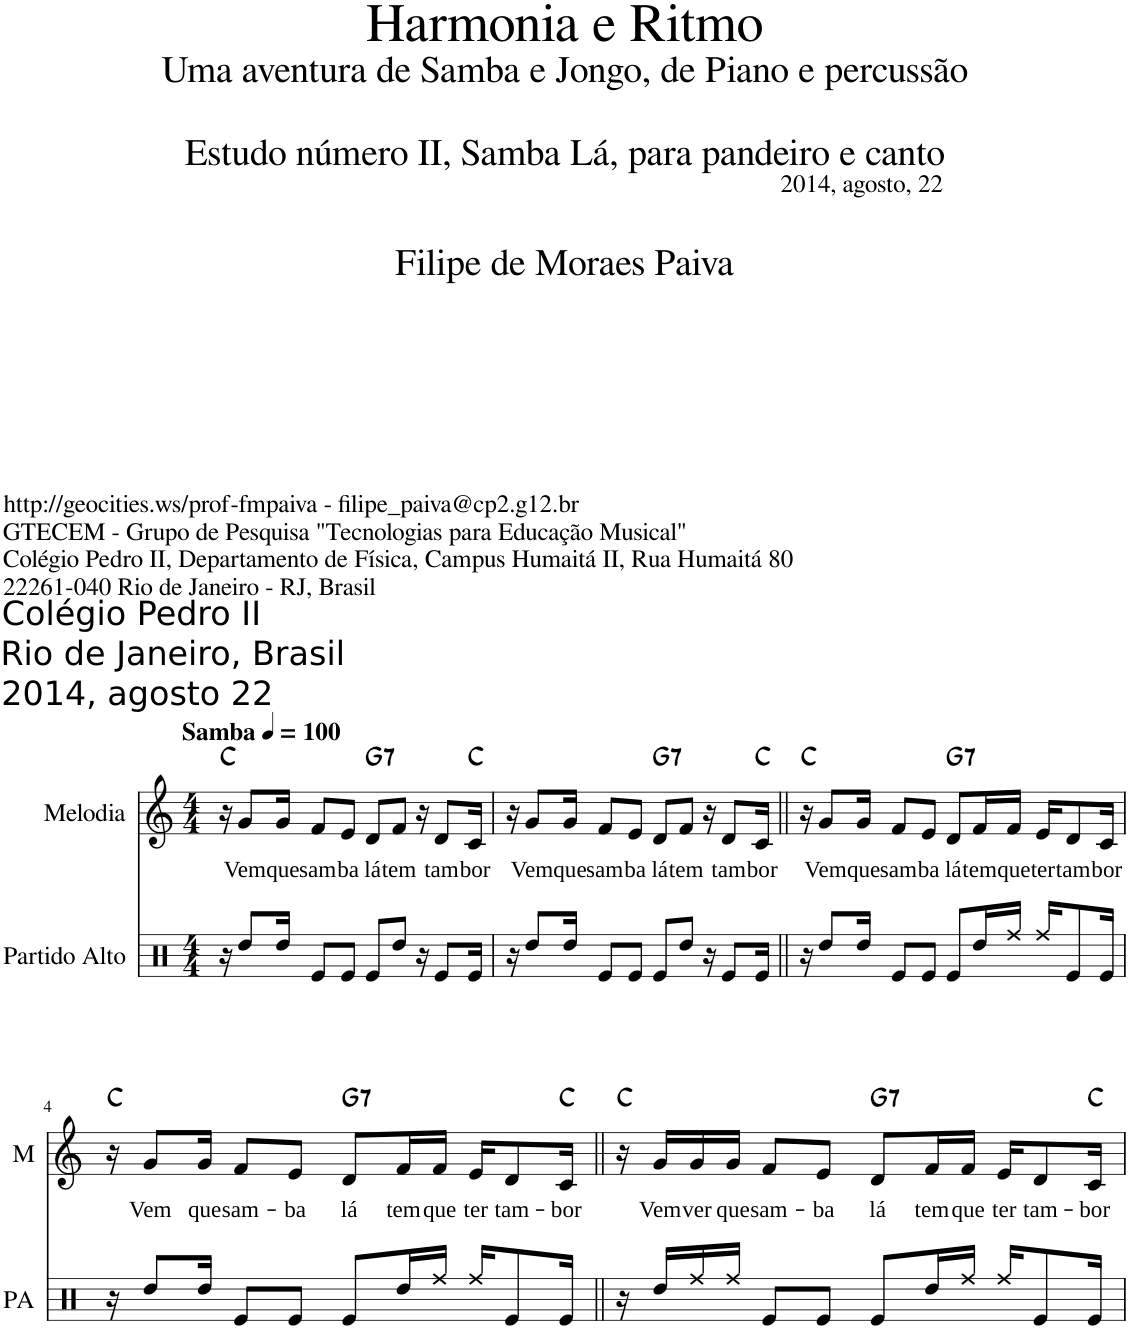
**kern	**kern	**kern	**kern	**kern	**kern	**kern	**kern	**kern	**text	**harte
*part9	*part8	*part7	*part6	*part5	*part4	*part3	*part2	*part1	*part1	*part1
*staff9	*staff8	*staff7	*staff6	*staff5	*staff4	*staff3	*staff2	*staff1	*staff1	*
*I"Piano méd 2	*I"Piano médio	*I"Partido Alto	*I"Piano grave 2	*I"Piano agudo 2	*I"Piano grave	*I"Piano agudo	*I"Melodia 2	*I"Melodia	*	*
*I'Pm2	*I'Pm	*I'PA	*I'Pg2	*I'Pa2	*I'Pg	*I'Pa	*I'M2	*I'M	*	*
*stria5	*stria5	*	*stria5	*stria5	*stria5	*stria5	*stria5	*	*	*
*clefF4	*clefF4	*clefX	*clefF4	*clefG2	*clefF4	*clefG2	*clefG2	*clefG2	*	*
*	*	*	*	*	*	*	*Trd1c2	*	*	*
*k[]	*k[]	*k[]	*k[]	*k[]	*k[]	*k[]	*k[]	*k[]	*	*
*M4/4	*M4/4	*M4/4	*M4/4	*M4/4	*M4/4	*M4/4	*M4/4	*M4/4	*	*
*MM100	*MM100	*MM100	*MM100	*MM100	*MM100	*MM100	*MM100	*MM100	*	*
=1	=1	=1	=1	=1	=1	=1	=1	=1	=1	=1
!	!	!	!	!	!	!	!	!LO:TX:a:t=http&colon;//geocities.ws/prof-fmpaiva - filipe_paiva@cp2.g12.br	!	!
!	!	!	!	!	!	!	!	!LO:TX:a:t=GTECEM - Grupo de Pesquisa "Tecnologias para Educação Musical"	!	!
!	!	!	!	!	!	!	!	!LO:TX:a:t=Colégio Pedro II, Departamento de Física, Campus Humaitá II, Rua Humaitá 80	!	!
!	!	!	!	!	!	!	!	!LO:TX:a:t=22261-040 Rio de Janeiro - RJ, Brasil	!	!
!	!	!	!	!	!	!	!	!LO:TX:a:t=Colégio Pedro II	!	!
!	!	!	!	!	!	!	!	!LO:TX:a:t=Rio de Janeiro, Brasil	!	!
!	!	!	!	!	!	!	!	!LO:TX:a:t=2014, agosto 22	!	!
!	!	!	!	!	!	!	!	!LO:TX:a:B:t=Samba	!	!LO:H:kt=N.C.
16CC/KL	16CC/KL	16r	8.C/L	16r	8.C/L	16r	16r	16r	.	N
!	!	!	!	!	!	!	!	!	!LO:LY:b	!
8EE/ 8GG/ 8C/	8C/ 8E/ 8G/	8Rdd/L	.	8G/ 8c/ 8e/L	.	8G/ 8c/ 8e/L	8g/L	8g/L	Vem	.
!	!	!	!	!	!	!	!	!	!LO:LY:b	!
16EE/ 16GG/ 16C/Jk	16C/ 16E/ 16G/Jk	16Rdd/Jk	16GG/Jk	8G/ 8c/ 8e/J	16GG/Jk	[16G/ [16c/ [16e/Jk	16g/Jk	16g/Jk	que	.
!	!	!	!	!	!	!	!	!	!LO:LY:b	!
8CC/L	8CC/L	8Re/L	8.CC/L	.	8.CC/L	16G]/ 16c]/ 16e]/LL	8f/L	8f/L	sam-	.
.	.	.	.	16G/ 16c/ 16e/KL	.	16G/ 16c/ 16e/J	.	.	.	.
!	!	!	!	!	!	!	!	!	!LO:LY:b	!
8EE/ 8GG/ 8C/J	16C/ 16E/ 16G/L	8Re/J	.	8G/ 8c/ 8e/J	.	8G/ 8c/ 8e/J	8e/J	8e/J	-ba	.
.	16CC/JJ	.	16EE/Jk	.	16EE/Jk	.	.	.	.	.
!	!	!	!	!	!	!	!	!	!LO:LY:b	!LO:H:kt=7
8GGG/L	8GGG/L	8Re/L	8.GG/L	8G/ 8B/ 8d/ 8f/L	8.GG/L	8G/ 8B/ 8d/ 8f/L	8d/L	8d/L	lá	G:7
!	!	!	!	!	!	!	!	!	!LO:LY:b	!
8BBB/ 8DD/ 8FF/J	8FF/ 8GG/ 8BB/J	8Rdd/J	.	8G/ 8B/ 8d/ 8f/J	.	8G/ 8B/ 8d/ 8f/J	8f/J	8f/J	tem	.
.	.	.	16DD/Jk	.	16DD/Jk	.	.	.	.	.
16GGG/KL	16GGG/KL	16r	16GGG/KL	8.G/ 8.B/ 8.d/ 8.f/L	16GGG/KL	8.G/ 8.B/ 8.d/ 8.f/L	16r	16r	.	.
!	!	!	!	!	!	!	!	!	!LO:LY:b	!
8BBB/ 8DD/ 8FF/	8FF/ 8GG/ 8BB/	8Re/L	8BBB/	.	8BBB/	.	8d/L	8d/L	tam-	.
!	!	!	!	!	!	!	!	!	!LO:LY:b	!LO:H:kt=N.C.
16BBB/ 16DD/ 16FF/Jk	16GGG/Jk	16Re/Jk	16GGG/Jk	[16G/ [16c/ [16e/Jk	16GGG/Jk	[16G/ [16c/ [16e/Jk	16c/Jk	16c/Jk	-bor	N
=2	=2	=2	=2	=2	=2	=2	=2	=2	=2	=2
16CC/KL	16CC/KL	16r	8.C/L	16G]/ 16c]/ 16e]/KL	8.C/L	16G]/ 16c]/ 16e]/KL	16r	16r	.	.
!	!	!	!	!	!	!	!	!	!LO:LY:b	!
8EE/ 8GG/ 8C/	8EE/ 8GG/ 8C/	8Rdd/L	.	8G/ 8c/ 8e/	.	8G/ 8c/ 8e/	8g/L	8g/L	Vem	.
!	!	!	!	!	!	!	!	!	!LO:LY:b	!
16EE/ 16GG/ 16C/Jk	16EE/ 16GG/ 16C/Jk	16Rdd/Jk	16GG/Jk	8G/ 8c/ 8e/J	16GG/Jk	8G/ 8c/ 8e/J	16g/Jk	16g/Jk	que	.
!	!	!	!	!	!	!	!	!	!LO:LY:b	!
8CC/L	8CC/L	8Re/L	8.CC/L	.	8.CC/L	.	8f/L	8f/L	sam-	.
.	.	.	.	16G/ 16c/ 16e/KL	.	16G/ 16c/ 16e/KL	.	.	.	.
!	!	!	!	!	!	!	!	!	!LO:LY:b	!
8EE/ 8GG/ 8C/J	16EE/ 16GG/ 16C/L	8Re/J	.	8G/ 8c/ 8e/J	.	8G/ 8c/ 8e/J	8e/J	8e/J	-ba	.
.	16CC/JJ	.	16EE/Jk	.	16EE/Jk	.	.	.	.	.
!	!	!	!	!	!	!	!	!	!LO:LY:b	!LO:H:kt=7
8GGG/L	8GGG/L	8Re/L	8.GG/L	8G/ 8B/ 8d/ 8f/L	8.GG/L	8G/ 8B/ 8d/ 8f/L	8d/L	8d/L	lá	G:7
!	!	!	!	!	!	!	!	!	!LO:LY:b	!
8BBB/ 8DD/ 8FF/J	8BBB/ 8DD/ 8FF/J	8Rdd/J	.	8G/ 8B/ 8d/ 8f/J	.	8G/ 8B/ 8d/ 8f/J	8f/J	8f/J	tem	.
.	.	.	16DD/Jk	.	16DD/Jk	.	.	.	.	.
8GGG/L	16GGG/KL	16r	16GGG/KL	8.G/ 8.B/ 8.d/ 8.f/L	16GGG/KL	8.G/ 8.B/ 8.d/ 8.f/L	16r	16r	.	.
!	!	!	!	!	!	!	!	!	!LO:LY:b	!
.	8BBB/ 8DD/ 8FF/	8Re/L	8BBB/	.	8BBB/	.	8d/L	8d/L	tam-	.
8BBB/ 8DD/ 8FF/J	.	.	.	.	.	.	.	.	.	.
!	!	!	!	!	!	!	!	!	!LO:LY:b	!
.	16GGG/Jk	16Re/Jk	16GGG/Jk	[16G/ [16c/ [16e/Jk	16GGG/Jk	[16G/ [16c/ [16e/Jk	16c/Jk	16c/Jk	-bor	C:maj
=3||	=3||	=3||	=3||	=3||	=3||	=3||	=3||	=3||	=3||	=3||
16CC/KL	16CC/KL	16r	8.C/L	16G]/ 16c]/ 16e]/KL	8.C/L	16G]/ 16c]/ 16e]/KL	16r	16r	.	C:maj
!	!	!	!	!	!	!	!	!	!LO:LY:b	!
8EE/ 8GG/ 8C/	8EE/ 8GG/ 8C/	8Rdd/L	.	8G/ 8c/ 8e/	.	8G/ 8c/ 8e/	8g/L	8g/L	Vem	.
!	!	!	!	!	!	!	!	!	!LO:LY:b	!
16EE/ 16GG/ 16C/Jk	16EE/ 16GG/ 16C/Jk	16Rdd/Jk	16GG/Jk	8G/ 8c/ 8e/J	16GG/Jk	8G/ 8c/ 8e/J	16g/Jk	16g/Jk	que	.
!	!	!	!	!	!	!	!	!	!LO:LY:b	!
8CC/L	8CC/L	8Re/L	8.CC/L	.	8.CC/L	.	8f/L	8f/L	sam-	.
.	.	.	.	16G/ 16c/ 16e/KL	.	16G/ 16c/ 16e/KL	.	.	.	.
!	!	!	!	!	!	!	!	!	!LO:LY:b	!
8EE/ 8GG/ 8C/J	16EE/ 16GG/ 16C/L	8Re/J	.	8G/ 8c/ 8e/J	.	8G/ 8c/ 8e/J	8e/J	8e/J	-ba	.
.	16CC/JJ	.	16EE/Jk	.	16EE/Jk	.	.	.	.	.
!	!	!	!	!	!	!	!	!	!LO:LY:b	!LO:H:kt=7
8GGG/L	8GGG/L	8Re/L	8.GG/L	8G/ 8B/ 8d/ 8f/L	8.GG/L	8G/ 8B/ 8d/ 8f/L	8d/L	8d/L	lá	G:7
!	!	!	!	!	!	!	!	!	!LO:LY:b	!
8BBB/ 8DD/ 8FF/J	8BBB/ 8DD/ 8FF/J	16Rdd/L	.	8G/ 8B/ 8d/ 8f/J	.	8G/ 8B/ 8d/ 8f/J	16f/L	16f/L	tem	.
!	!	!	!	!	!	!	!	!	!LO:LY:b	!
.	.	16Rff/JJ	16DD/Jk	.	16DD/Jk	.	16f/JJ	16f/JJ	que	.
!	!	!	!	!	!	!	!	!	!LO:LY:b	!
8GGG/L	16GGG/KL	16Rff/KL	16GGG/KL	8.G/ 8.B/ 8.d/ 8.f/L	16GGG/KL	8.G/ 8.B/ 8.d/ 8.f/L	16e/KL	16e/KL	ter	.
!	!	!	!	!	!	!	!	!	!LO:LY:b	!
.	8BBB/ 8DD/ 8FF/	8Re/	8BBB/	.	8BBB/	.	8d/	8d/	tam-	.
8BBB/ 8DD/ 8FF/J	.	.	.	.	.	.	.	.	.	.
!	!	!	!	!	!	!	!	!	!LO:LY:b	!
.	16GGG/Jk	16Re/Jk	16GGG/Jk	[16G/ [16c/ [16e/Jk	16GGG/Jk	[16G/ [16c/ [16e/Jk	16c/Jk	16c/Jk	-bor	.
!!LO:LB:g=z
=4	=4	=4	=4	=4	=4	=4	=4	=4	=4	=4
16CC/KL	16CC/KL	16r	8.C/L	16G]/ 16c]/ 16e]/KL	8.C/L	16G]/ 16c]/ 16e]/KL	16r	16r	.	C:maj
!	!	!	!	!	!	!	!	!	!LO:LY:b	!
8EE/ 8GG/ 8C/	8EE/ 8GG/ 8C/	8Rdd/L	.	8G/ 8c/ 8e/	.	8G/ 8c/ 8e/	8g/L	8g/L	Vem	.
!	!	!	!	!	!	!	!	!	!LO:LY:b	!
16EE/ 16GG/ 16C/Jk	16EE/ 16GG/ 16C/Jk	16Rdd/Jk	16GG/Jk	8G/ 8c/ 8e/J	16GG/Jk	8G/ 8c/ 8e/J	16g/Jk	16g/Jk	que	.
!	!	!	!	!	!	!	!	!	!LO:LY:b	!
8CC/L	8CC/L	8Re/L	8.CC/L	.	8.CC/L	.	8f/L	8f/L	sam-	.
.	.	.	.	16G/ 16c/ 16e/KL	.	16G/ 16c/ 16e/KL	.	.	.	.
!	!	!	!	!	!	!	!	!	!LO:LY:b	!
8EE/ 8GG/ 8C/J	16EE/ 16GG/ 16C/L	8Re/J	.	8G/ 8c/ 8e/J	.	8G/ 8c/ 8e/J	8e/J	8e/J	-ba	.
.	16CC/JJ	.	16EE/Jk	.	16EE/Jk	.	.	.	.	.
!	!	!	!	!	!	!	!	!	!LO:LY:b	!LO:H:kt=7
8GGG/L	8GGG/L	8Re/L	8.GG/L	8G/ 8B/ 8d/ 8f/L	8.GG/L	8G/ 8B/ 8d/ 8f/L	8d/L	8d/L	lá	G:7
!	!	!	!	!	!	!	!	!	!LO:LY:b	!
8BBB/ 8DD/ 8FF/J	8BBB/ 8DD/ 8FF/J	16Rdd/L	.	8G/ 8B/ 8d/ 8f/J	.	8G/ 8B/ 8d/ 8f/J	16f/L	16f/L	tem	.
!	!	!	!	!	!	!	!	!	!LO:LY:b	!
.	.	16Rff/JJ	16DD/Jk	.	16DD/Jk	.	16f/JJ	16f/JJ	que	.
!	!	!	!	!	!	!	!	!	!LO:LY:b	!
8GGG/L	16GGG/KL	16Rff/KL	16GGG/KL	8.G/ 8.B/ 8.d/ 8.f/L	16GGG/KL	8.G/ 8.B/ 8.d/ 8.f/L	16e/KL	16e/KL	ter	.
!	!	!	!	!	!	!	!	!	!LO:LY:b	!
.	8BBB/ 8DD/ 8FF/	8Re/	8BBB/	.	8BBB/	.	8d/	8d/	tam-	.
8BBB/ 8DD/ 8FF/J	.	.	.	.	.	.	.	.	.	.
!	!	!	!	!	!	!	!	!	!LO:LY:b	!
.	16GGG/Jk	16Re/Jk	16GGG/Jk	[16G/ [16c/ [16e/Jk	16GGG/Jk	[16G/ [16c/ [16e/Jk	16c/Jk	16c/Jk	-bor	C:maj
=5||	=5||	=5||	=5||	=5||	=5||	=5||	=5||	=5||	=5||	=5||
16CC/KL	16CC/KL	16r	8.C/L	16G]/ 16c]/ 16e]/KL	8.C/L	16G]/ 16c]/ 16e]/KL	16r	16r	.	C:maj
!	!	!	!	!	!	!	!	!	!LO:LY:b	!
8EE/ 8GG/ 8C/	8EE/ 8GG/ 8C/	16Rdd/LL	.	8G/ 8c/ 8e/	.	8G/ 8c/ 8e/	16g/LL	16g/LL	Vem	.
!	!	!	!	!	!	!	!	!	!LO:LY:b	!
.	.	16Rff/	.	.	.	.	16g/	16g/	ver	.
!	!	!	!	!	!	!	!	!	!LO:LY:b	!
16EE/ 16GG/ 16C/Jk	16EE/ 16GG/ 16C/Jk	16Rff/JJ	16GG/Jk	8G/ 8c/ 8e/J	16GG/Jk	8G/ 8c/ 8e/J	16g/JJ	16g/JJ	que	.
!	!	!	!	!	!	!	!	!	!LO:LY:b	!
8CC/L	8CC/L	8Re/L	8.CC/L	.	8.CC/L	.	8f/L	8f/L	sam-	.
.	.	.	.	16G/ 16c/ 16e/KL	.	16G/ 16c/ 16e/KL	.	.	.	.
!	!	!	!	!	!	!	!	!	!LO:LY:b	!
8EE/ 8GG/ 8C/J	16EE/ 16GG/ 16C/L	8Re/J	.	8G/ 8c/ 8e/J	.	8G/ 8c/ 8e/J	8e/J	8e/J	-ba	.
.	16CC/JJ	.	16EE/Jk	.	16EE/Jk	.	.	.	.	.
!	!	!	!	!	!	!	!	!	!LO:LY:b	!LO:H:kt=7
8GGG/L	8GGG/L	8Re/L	8.GG/L	8G/ 8B/ 8d/ 8f/L	8.GG/L	8G/ 8B/ 8d/ 8f/L	8d/L	8d/L	lá	G:7
!	!	!	!	!	!	!	!	!	!LO:LY:b	!
8BBB/ 8DD/ 8FF/J	8BBB/ 8DD/ 8FF/J	16Rdd/L	.	8G/ 8B/ 8d/ 8f/J	.	8G/ 8B/ 8d/ 8f/J	16f/L	16f/L	tem	.
!	!	!	!	!	!	!	!	!	!LO:LY:b	!
.	.	16Rff/JJ	16DD/Jk	.	16DD/Jk	.	16f/JJ	16f/JJ	que	.
!	!	!	!	!	!	!	!	!	!LO:LY:b	!
8GGG/L	16GGG/KL	16Rff/KL	16GGG/KL	8.G/ 8.B/ 8.d/ 8.f/L	16GGG/KL	8.G/ 8.B/ 8.d/ 8.f/L	16e/KL	16e/KL	ter	.
!	!	!	!	!	!	!	!	!	!LO:LY:b	!
.	8BBB/ 8DD/ 8FF/	8Re/	8BBB/	.	8BBB/	.	8d/	8d/	tam-	.
8BBB/ 8DD/ 8FF/J	.	.	.	.	.	.	.	.	.	.
!	!	!	!	!	!	!	!	!	!LO:LY:b	!
.	16GGG/Jk	16Re/Jk	16GGG/Jk	[16G/ [16c/ [16e/Jk	16GGG/Jk	[16G/ [16c/ [16e/Jk	16c/Jk	16c/Jk	-bor	C:maj
=	=	=	=	=	=	=	=	=	=	=
*-	*-	*-	*-	*-	*-	*-	*-	*-	*-	*-
